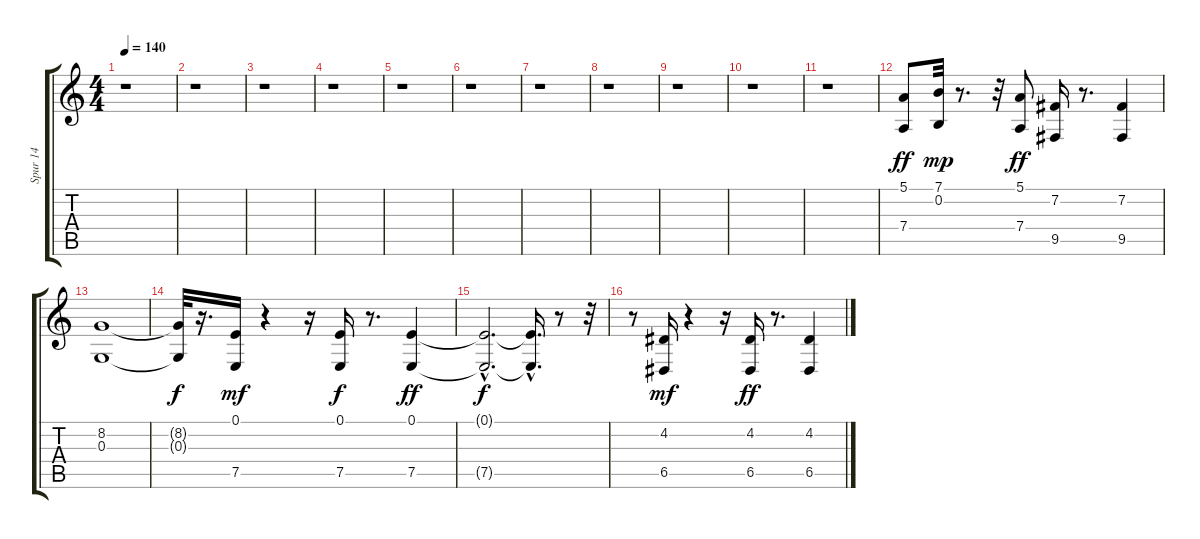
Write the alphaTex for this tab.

\track ("Spur 14" "Spur 14") {instrument brasssection}
\staff {score tabs}
\tuning (E4 B3 G3 D3 A2 E2) {hide}
\ts (4 4)
\tempo 140
\clef g2
\ks c
r.1{dy f} |
r.1 |
r.1 |
r.1 |
r.1 |
r.1 |
r.1 |
r.1 |
r.1 |
r.1 |
r.1 |
(5.1 7.4).8{dy ff volume 14} (7.1 0.2).32{dy mp} r.8{d} r.32 (5.1 7.4).8{dy ff} (7.2 9.5).16 r.8{d} (7.2 9.5).4 |
(8.2 0.3).1 |
(8.2{t} 0.3{t}).32{dy f} r.16{d} (0.1 7.5).16{dy mf} r.4 r.16 (0.1 7.5).16{dy f} r.8{d} (0.1 7.5).4{dy ff} |
(0.1{hac t} 7.5{hac t}).2{d dy f} (0.1{hac t} 7.5{hac t}).16{d} r.8 r.32 |
r.8 (4.2 6.5).16{dy mf} r.4 r.16 (4.2 6.5).16{dy ff} r.8{d} (4.2 6.5).4
